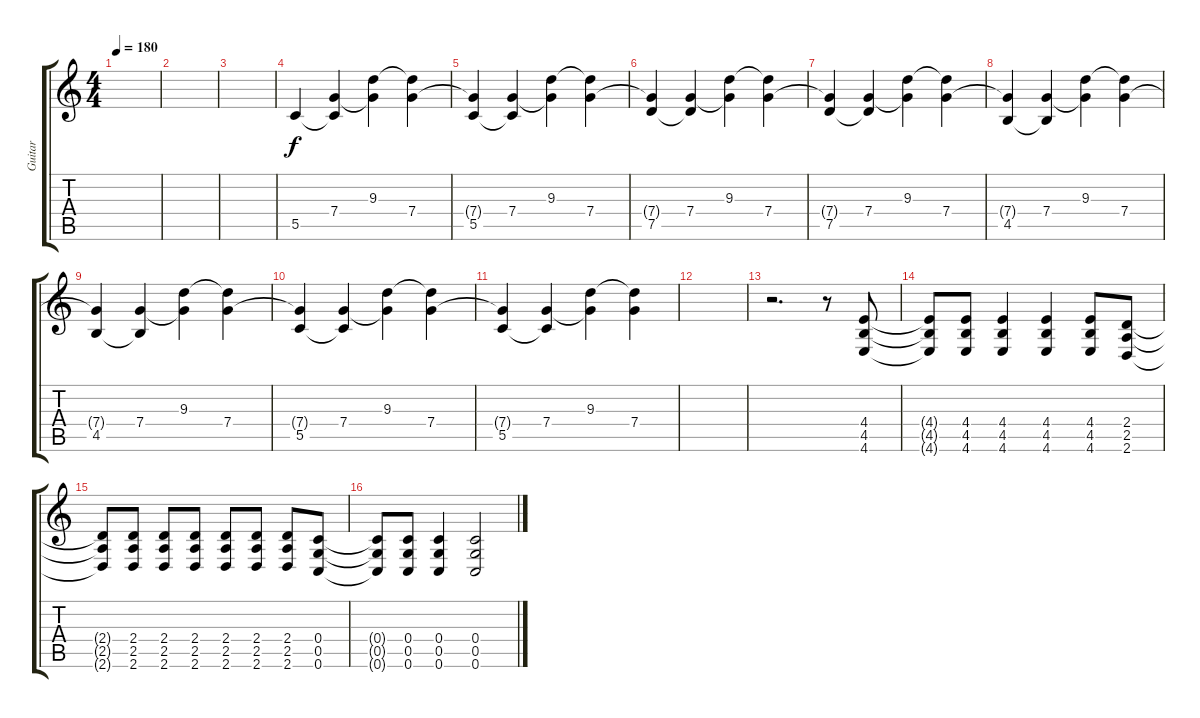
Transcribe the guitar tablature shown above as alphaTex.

\track ("Guitar" "Guitar") {instrument distortionguitar}
\staff {score tabs}
\tuning (D4 A3 F3 C3 G2 C2) {hide}
\ts (4 4)
\tempo 180
\clef g2
\ks c
|
|
|
5.5.4{volume 14 instrument electricguitarclean} (7.4 5.5{t}).4 (9.3 7.4{t}).4 (9.3{t} 7.4).4 |
(7.4{t} 5.5).4 (7.4 5.5{t}).4 (9.3 7.4{t}).4 (9.3{t} 7.4).4 |
(7.4{t} 7.5).4 (7.4 7.5{t}).4 (9.3 7.4{t}).4 (9.3{t} 7.4).4 |
(7.4{t} 7.5).4 (7.4 7.5{t}).4 (9.3 7.4{t}).4 (9.3{t} 7.4).4 |
(7.4{t} 4.5).4 (7.4 4.5{t}).4 (9.3 7.4{t}).4 (9.3{t} 7.4).4 |
(7.4{t} 4.5).4 (7.4 4.5{t}).4 (9.3 7.4{t}).4 (9.3{t} 7.4).4 |
(7.4{t} 5.5).4 (7.4 5.5{t}).4 (9.3 7.4{t}).4 (9.3{t} 7.4).4 |
(7.4{t} 5.5).4 (7.4 5.5{t}).4 (9.3 7.4{t}).4 (9.3{t} 7.4).4 |
|
r.2{d} r.8 (4.4 4.5 4.6).8{instrument distortionguitar} |
(4.4{t} 4.5{t} 4.6{t}).8 (4.4 4.5 4.6).8 (4.4 4.5 4.6).4 (4.4 4.5 4.6).4 (4.4 4.5 4.6).8 (2.4 2.5 2.6).8 |
(2.4{t} 2.5{t} 2.6{t}).8 (2.4 2.5 2.6).8 (2.4 2.5 2.6).8 (2.4 2.5 2.6).8 (2.4 2.5 2.6).8 (2.4 2.5 2.6).8 (2.4 2.5 2.6).8 (0.4 0.5 0.6).8 |
(0.4{t} 0.5{t} 0.6{t}).8 (0.4 0.5 0.6).8 (0.4 0.5 0.6).4 (0.4 0.5 0.6).2
